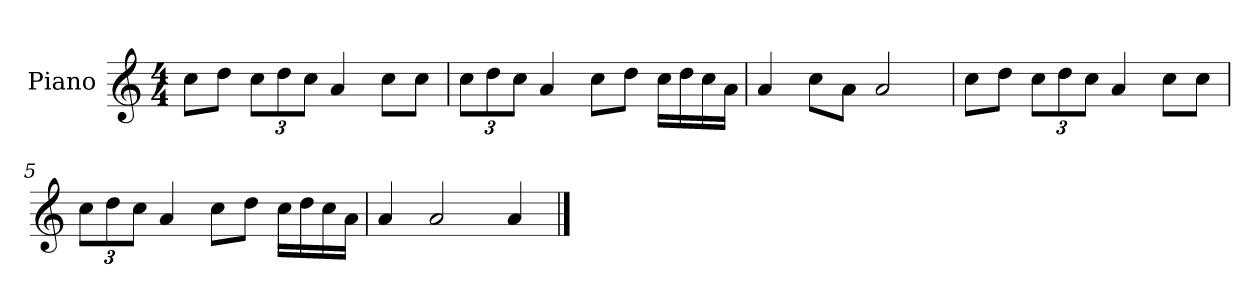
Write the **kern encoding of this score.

**kern
*part1
*staff1
*I"Piano
*I'P-no
*clefG2
*k[]
*M4/4
*MM90
=1
8cc\L
8dd\J
*Xbrackettup
12cc\L
12dd\
12cc\J
4a/
8cc\L
8cc\J
=2
12cc\L
12dd\
12cc\J
4a/
8cc\L
8dd\J
16cc\LL
16dd\
16cc\
16a\JJ
=3
4a/
8cc\L
8a\J
2a/
=4
8cc\L
8dd\J
12cc\L
12dd\
12cc\J
4a/
8cc\L
8cc\J
=5
12cc\L
12dd\
12cc\J
4a/
8cc\L
8dd\J
16cc\LL
16dd\
16cc\
16a\JJ
!!LO:LB:g=z
=6
4a/
2a/
4a/
==
*-
